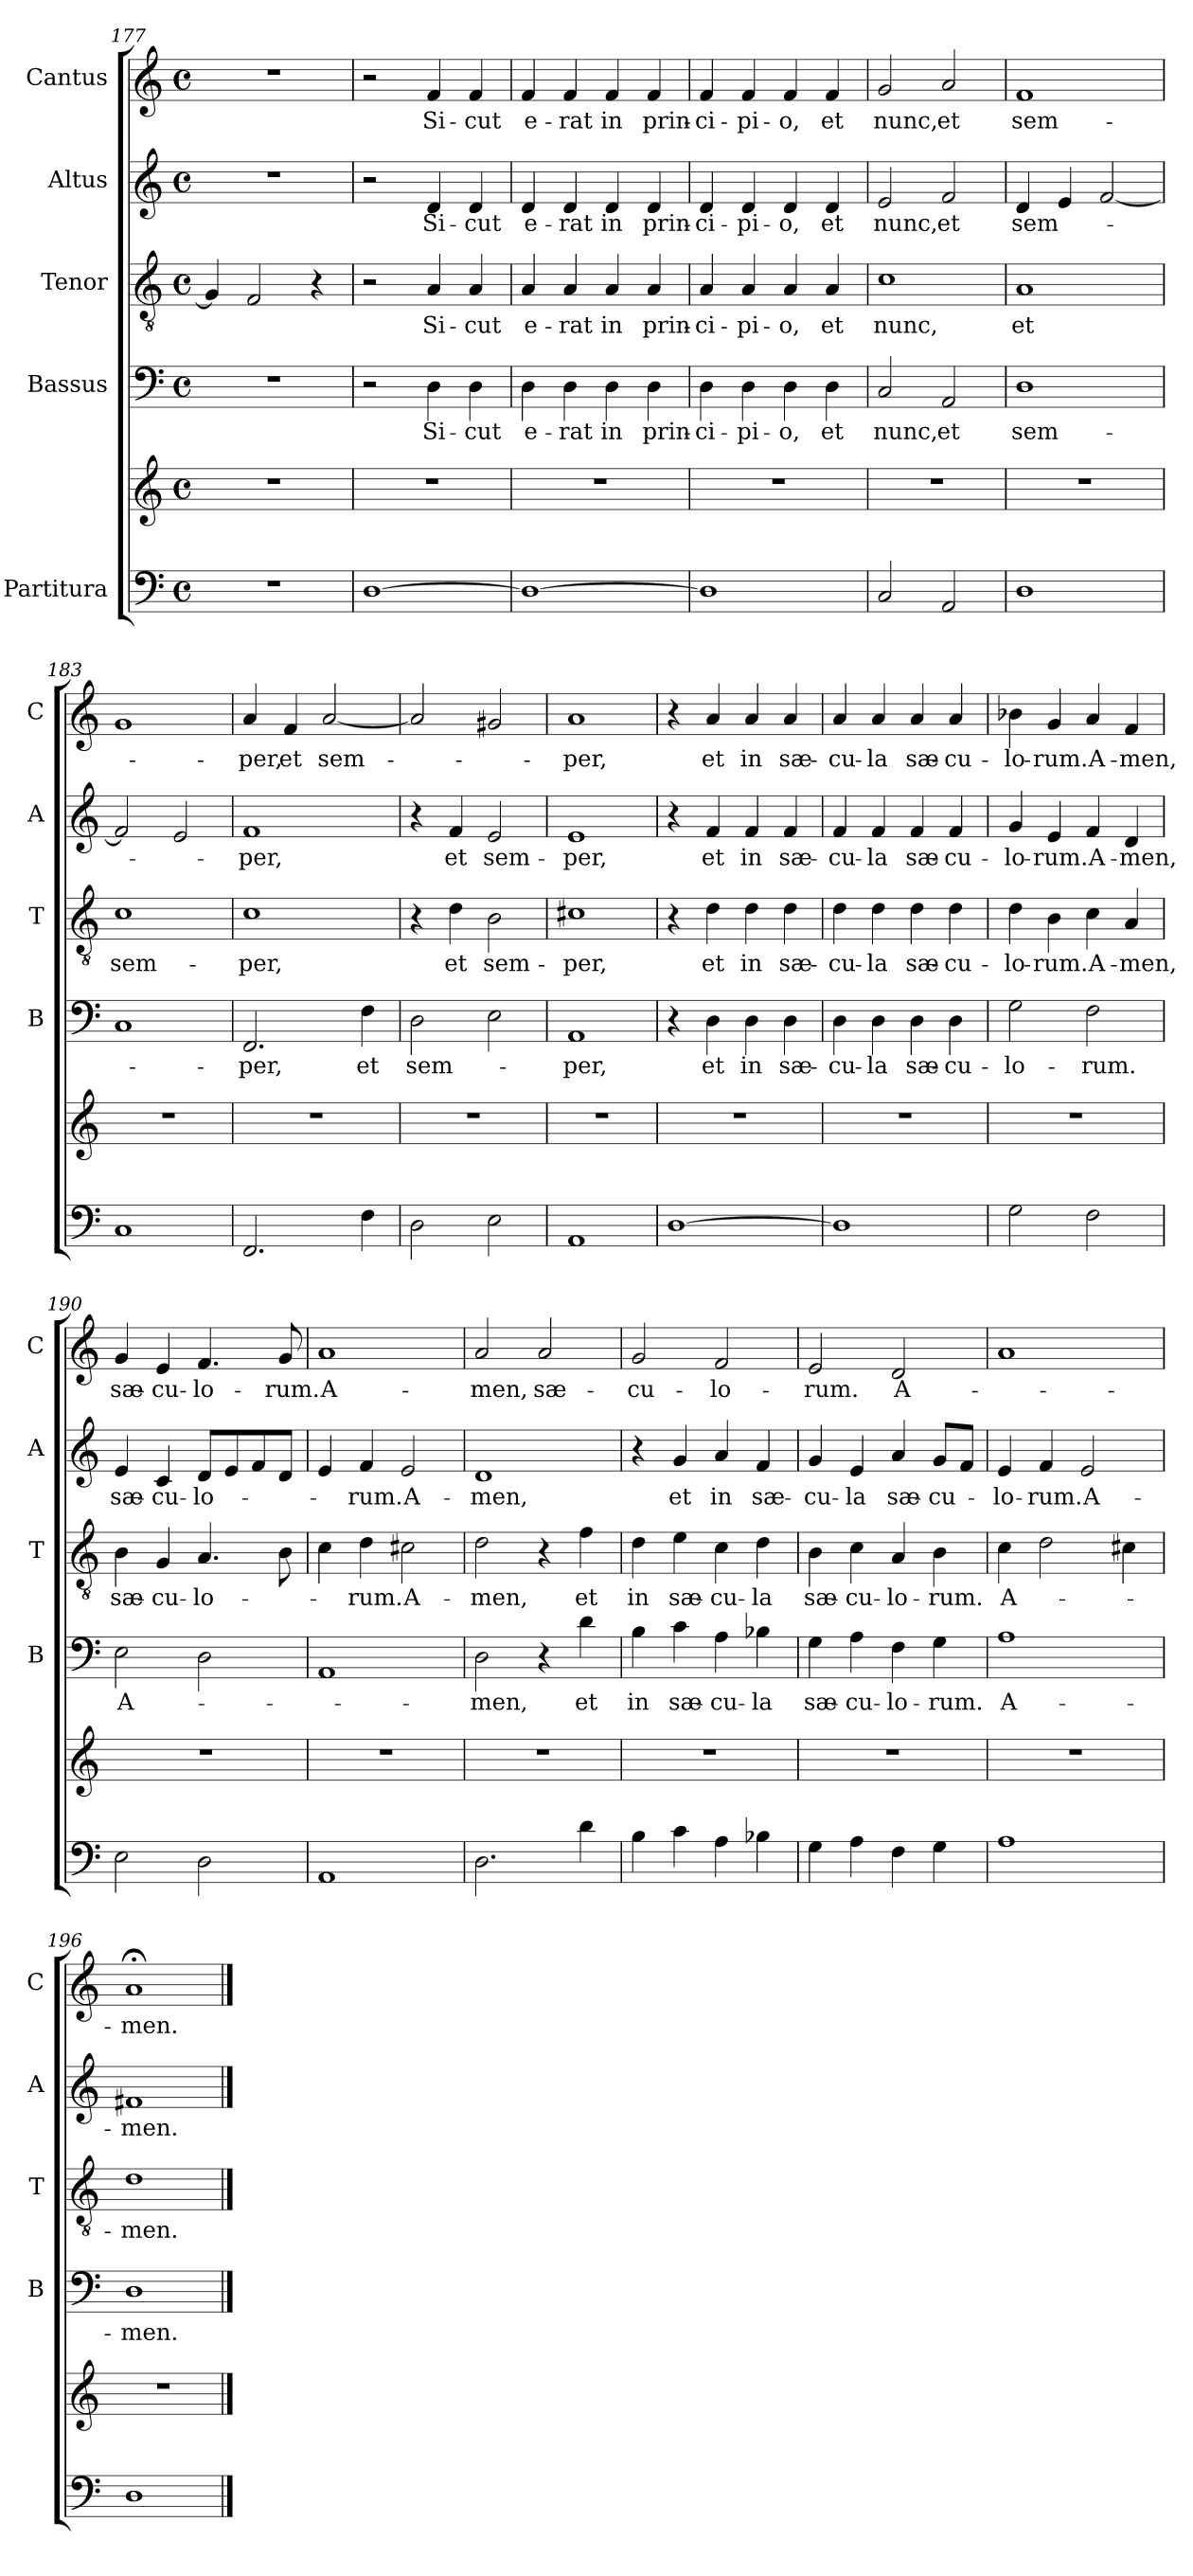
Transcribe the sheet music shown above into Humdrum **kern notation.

**kern	**kern	**kern	**text	**kern	**text	**kern	**text	**kern	**text
*part5	*part5	*part4	*part4	*part3	*part3	*part2	*part2	*part1	*part1
*staff6	*staff5	*staff4	*staff4	*staff3	*staff3	*staff2	*staff2	*staff1	*staff1
*I"Partitura	*	*I"Bassus	*	*I"Tenor	*	*I"Altus	*	*I"Cantus	*
*	*	*I'B	*	*I'T	*	*I'A	*	*I'C	*
*clefF4	*clefG2	*clefF4	*	*clefGv2	*	*clefG2	*	*clefG2	*
*k[]	*k[]	*k[]	*	*k[]	*	*k[]	*	*k[]	*
*C:	*C:	*C:	*	*C:	*	*C:	*	*C:	*
*M4/4	*M4/4	*M4/4	*	*M4/4	*	*M4/4	*	*M4/4	*
*met(c)	*met(c)	*met(c)	*	*met(c)	*	*met(c)	*	*met(c)	*
=177	=177	=177	=177	=177	=177	=177	=177	=177	=177
1r	1r	1r	.	4G/]	.	1r	.	1r	.
.	.	.	.	2F/	.	.	.	.	.
.	.	.	.	4r	.	.	.	.	.
!!LO:PB:g=z
=178	=178	=178	=178	=178	=178	=178	=178	=178	=178
[1D	1r	2r	.	2r	.	2r	.	2r	.
!	!	!	!LO:LY:b	!	!LO:LY:b	!	!LO:LY:b	!	!LO:LY:b
.	.	4D\	Si-	4A/	Si-	4d/	Si-	4f/	Si-
!	!	!	!LO:LY:b	!	!LO:LY:b	!	!LO:LY:b	!	!LO:LY:b
.	.	4D\	-cut	4A/	-cut	4d/	-cut	4f/	-cut
=179	=179	=179	=179	=179	=179	=179	=179	=179	=179
!	!	!	!LO:LY:b	!	!LO:LY:b	!	!LO:LY:b	!	!LO:LY:b
1D_	1r	4D\	e-	4A/	e-	4d/	e-	4f/	e-
!	!	!	!LO:LY:b	!	!LO:LY:b	!	!LO:LY:b	!	!LO:LY:b
.	.	4D\	-rat	4A/	-rat	4d/	-rat	4f/	-rat
!	!	!	!LO:LY:b	!	!LO:LY:b	!	!LO:LY:b	!	!LO:LY:b
.	.	4D\	in	4A/	in	4d/	in	4f/	in
!	!	!	!LO:LY:b	!	!LO:LY:b	!	!LO:LY:b	!	!LO:LY:b
.	.	4D\	prin-	4A/	prin-	4d/	prin-	4f/	prin-
=180	=180	=180	=180	=180	=180	=180	=180	=180	=180
!	!	!	!LO:LY:b	!	!LO:LY:b	!	!LO:LY:b	!	!LO:LY:b
1D]	1r	4D\	-ci-	4A/	-ci-	4d/	-ci-	4f/	-ci-
!	!	!	!LO:LY:b	!	!LO:LY:b	!	!LO:LY:b	!	!LO:LY:b
.	.	4D\	-pi-	4A/	-pi-	4d/	-pi-	4f/	-pi-
!	!	!	!LO:LY:b	!	!LO:LY:b	!	!LO:LY:b	!	!LO:LY:b
.	.	4D\	-o,	4A/	-o,	4d/	-o,	4f/	-o,
!	!	!	!LO:LY:b	!	!LO:LY:b	!	!LO:LY:b	!	!LO:LY:b
.	.	4D\	et	4A/	et	4d/	et	4f/	et
=181	=181	=181	=181	=181	=181	=181	=181	=181	=181
!	!	!	!LO:LY:b	!	!LO:LY:b	!	!LO:LY:b	!	!LO:LY:b
2C/	1r	2C/	nunc,	1c	nunc,	2e/	nunc,	2g/	nunc,
!	!	!	!LO:LY:b	!	!	!	!LO:LY:b	!	!LO:LY:b
2AA/	.	2AA/	et	.	.	2f/	et	2a/	et
=182	=182	=182	=182	=182	=182	=182	=182	=182	=182
!	!	!	!LO:LY:b	!	!LO:LY:b	!	!LO:LY:b	!	!LO:LY:b
1D	1r	1D	sem-	1A	et	4d/	sem-	1f	sem-
.	.	.	.	.	.	4e/	.	.	.
.	.	.	.	.	.	[2f/	.	.	.
=183	=183	=183	=183	=183	=183	=183	=183	=183	=183
!	!	!	!	!	!LO:LY:b	!	!	!	!
1C	1r	1C	.	1c	sem-	2f/]	.	1g	.
.	.	.	.	.	.	2e/	.	.	.
=184	=184	=184	=184	=184	=184	=184	=184	=184	=184
!	!	!	!LO:LY:b	!	!LO:LY:b	!	!LO:LY:b	!	!LO:LY:b
2.FF/	1r	2.FF/	-per,	1c	-per,	1f	-per,	4a/	-per,
!	!	!	!	!	!	!	!	!	!LO:LY:b
.	.	.	.	.	.	.	.	4f/	et
!	!	!	!	!	!	!	!	!	!LO:LY:b
.	.	.	.	.	.	.	.	[2a/	sem-
!	!	!	!LO:LY:b	!	!	!	!	!	!
4F\	.	4F\	et	.	.	.	.	.	.
=185	=185	=185	=185	=185	=185	=185	=185	=185	=185
!	!	!	!LO:LY:b	!	!	!	!	!	!
2D\	1r	2D\	sem-	4r	.	4r	.	2a/]	.
!	!	!	!	!	!LO:LY:b	!	!LO:LY:b	!	!
.	.	.	.	4d\	et	4f/	et	.	.
!	!	!	!	!	!LO:LY:b	!	!LO:LY:b	!	!
2E\	.	2E\	.	2B\	sem-	2e/	sem-	2g#X/	.
=186	=186	=186	=186	=186	=186	=186	=186	=186	=186
!	!	!	!LO:LY:b	!	!LO:LY:b	!	!LO:LY:b	!	!LO:LY:b
1AA	1r	1AA	-per,	1c#X	-per,	1e	-per,	1a	-per,
=187	=187	=187	=187	=187	=187	=187	=187	=187	=187
[1D	1r	4r	.	4r	.	4r	.	4r	.
!	!	!	!LO:LY:b	!	!LO:LY:b	!	!LO:LY:b	!	!LO:LY:b
.	.	4D\	et	4d\	et	4f/	et	4a/	et
!	!	!	!LO:LY:b	!	!LO:LY:b	!	!LO:LY:b	!	!LO:LY:b
.	.	4D\	in	4d\	in	4f/	in	4a/	in
!	!	!	!LO:LY:b	!	!LO:LY:b	!	!LO:LY:b	!	!LO:LY:b
.	.	4D\	sæ-	4d\	sæ-	4f/	sæ-	4a/	sæ-
=188	=188	=188	=188	=188	=188	=188	=188	=188	=188
!	!	!	!LO:LY:b	!	!LO:LY:b	!	!LO:LY:b	!	!LO:LY:b
1D]	1r	4D\	-cu-	4d\	-cu-	4f/	-cu-	4a/	-cu-
!	!	!	!LO:LY:b	!	!LO:LY:b	!	!LO:LY:b	!	!LO:LY:b
.	.	4D\	-la	4d\	-la	4f/	-la	4a/	-la
!	!	!	!LO:LY:b	!	!LO:LY:b	!	!LO:LY:b	!	!LO:LY:b
.	.	4D\	sæ-	4d\	sæ-	4f/	sæ-	4a/	sæ-
!	!	!	!LO:LY:b	!	!LO:LY:b	!	!LO:LY:b	!	!LO:LY:b
.	.	4D\	-cu-	4d\	-cu-	4f/	-cu-	4a/	-cu-
!!LO:LB:g=z
=189	=189	=189	=189	=189	=189	=189	=189	=189	=189
!	!	!	!LO:LY:b	!	!LO:LY:b	!	!LO:LY:b	!	!LO:LY:b
2G\	1r	2G\	-lo-	4d\	-lo-	4g/	-lo-	4b-X\	-lo-
!	!	!	!	!	!LO:LY:b	!	!LO:LY:b	!	!LO:LY:b
.	.	.	.	4B\	-rum.	4e/	-rum.	4g/	-rum.
!	!	!	!LO:LY:b	!	!LO:LY:b	!	!LO:LY:b	!	!LO:LY:b
2F\	.	2F\	-rum.	4c\	A-	4f/	A-	4a/	A-
!	!	!	!	!	!LO:LY:b	!	!LO:LY:b	!	!LO:LY:b
.	.	.	.	4A/	-men,	4d/	-men,	4f/	-men,
=190	=190	=190	=190	=190	=190	=190	=190	=190	=190
!	!	!	!LO:LY:b	!	!LO:LY:b	!	!LO:LY:b	!	!LO:LY:b
2E\	1r	2E\	A-	4B\	sæ-	4e/	sæ-	4g/	sæ-
!	!	!	!	!	!LO:LY:b	!	!LO:LY:b	!	!LO:LY:b
.	.	.	.	4G/	-cu-	4c/	-cu-	4e/	-cu-
!	!	!	!	!	!LO:LY:b	!	!LO:LY:b	!	!LO:LY:b
2D\	.	2D\	.	4.A/	-lo-	8d/L	-lo-	4.f/	-lo-
.	.	.	.	.	.	8e/	.	.	.
.	.	.	.	.	.	8f/	.	.	.
!	!	!	!	!	!	!	!	!	!LO:LY:b
.	.	.	.	8B\	.	8d/J	.	8g/	-rum.
=191	=191	=191	=191	=191	=191	=191	=191	=191	=191
!	!	!	!	!	!	!	!	!	!LO:LY:b
1AA	1r	1AA	.	4c\	.	4e/	.	1a	A-
!	!	!	!	!	!LO:LY:b	!	!LO:LY:b	!	!
.	.	.	.	4d\	-rum.	4f/	-rum.	.	.
!	!	!	!	!	!LO:LY:b	!	!LO:LY:b	!	!
.	.	.	.	2c#X\	A-	2e/	A-	.	.
=192	=192	=192	=192	=192	=192	=192	=192	=192	=192
!	!	!	!LO:LY:b	!	!LO:LY:b	!	!LO:LY:b	!	!LO:LY:b
2.D\	1r	2D\	-men,	2d\	-men,	1d	-men,	2a/	-men,
!	!	!	!	!	!	!	!	!	!LO:LY:b
.	.	4r	.	4r	.	.	.	2a/	sæ-
!	!	!	!LO:LY:b	!	!LO:LY:b	!	!	!	!
4d\	.	4d\	et	4f\	et	.	.	.	.
=193	=193	=193	=193	=193	=193	=193	=193	=193	=193
!	!	!	!LO:LY:b	!	!LO:LY:b	!	!	!	!LO:LY:b
4B\	1r	4B\	in	4d\	in	4r	.	2g/	-cu-
!	!	!	!LO:LY:b	!	!LO:LY:b	!	!LO:LY:b	!	!
4c\	.	4c\	sæ-	4e\	sæ-	4g/	et	.	.
!	!	!	!LO:LY:b	!	!LO:LY:b	!	!LO:LY:b	!	!LO:LY:b
4A\	.	4A\	-cu-	4c\	-cu-	4a/	in	2f/	-lo-
!	!	!	!LO:LY:b	!	!LO:LY:b	!	!LO:LY:b	!	!
4B-X\	.	4B-X\	-la	4d\	-la	4f/	sæ-	.	.
=194	=194	=194	=194	=194	=194	=194	=194	=194	=194
!	!	!	!LO:LY:b	!	!LO:LY:b	!	!LO:LY:b	!	!LO:LY:b
4G\	1r	4G\	sæ-	4B\	sæ-	4g/	-cu-	2e/	-rum.
!	!	!	!LO:LY:b	!	!LO:LY:b	!	!LO:LY:b	!	!
4A\	.	4A\	-cu-	4c\	-cu-	4e/	-la	.	.
!	!	!	!LO:LY:b	!	!LO:LY:b	!	!LO:LY:b	!	!LO:LY:b
4F\	.	4F\	-lo-	4A/	-lo-	4a/	sæ-	2d/	A-
!	!	!	!LO:LY:b	!	!LO:LY:b	!	!LO:LY:b	!	!
4G\	.	4G\	-rum.	4B\	-rum.	8g/L	-cu-	.	.
.	.	.	.	.	.	8f/J	.	.	.
=195	=195	=195	=195	=195	=195	=195	=195	=195	=195
!	!	!	!LO:LY:b	!	!LO:LY:b	!	!LO:LY:b	!	!
1A	1r	1A	A-	4c\	A-	4e/	-lo-	1a	.
!	!	!	!	!	!	!	!LO:LY:b	!	!
.	.	.	.	2d\	.	4f/	-rum.	.	.
!	!	!	!	!	!	!	!LO:LY:b	!	!
.	.	.	.	.	.	2e/	A-	.	.
.	.	.	.	4c#X\	.	.	.	.	.
=196	=196	=196	=196	=196	=196	=196	=196	=196	=196
!	!	!	!LO:LY:b	!	!LO:LY:b	!	!LO:LY:b	!	!LO:LY:b
1D	1r	1D	-men.	1d	-men.	1f#X	-men.	1a;<	-men.
==	==	==	==	==	==	==	==	==	==
*-	*-	*-	*-	*-	*-	*-	*-	*-	*-
